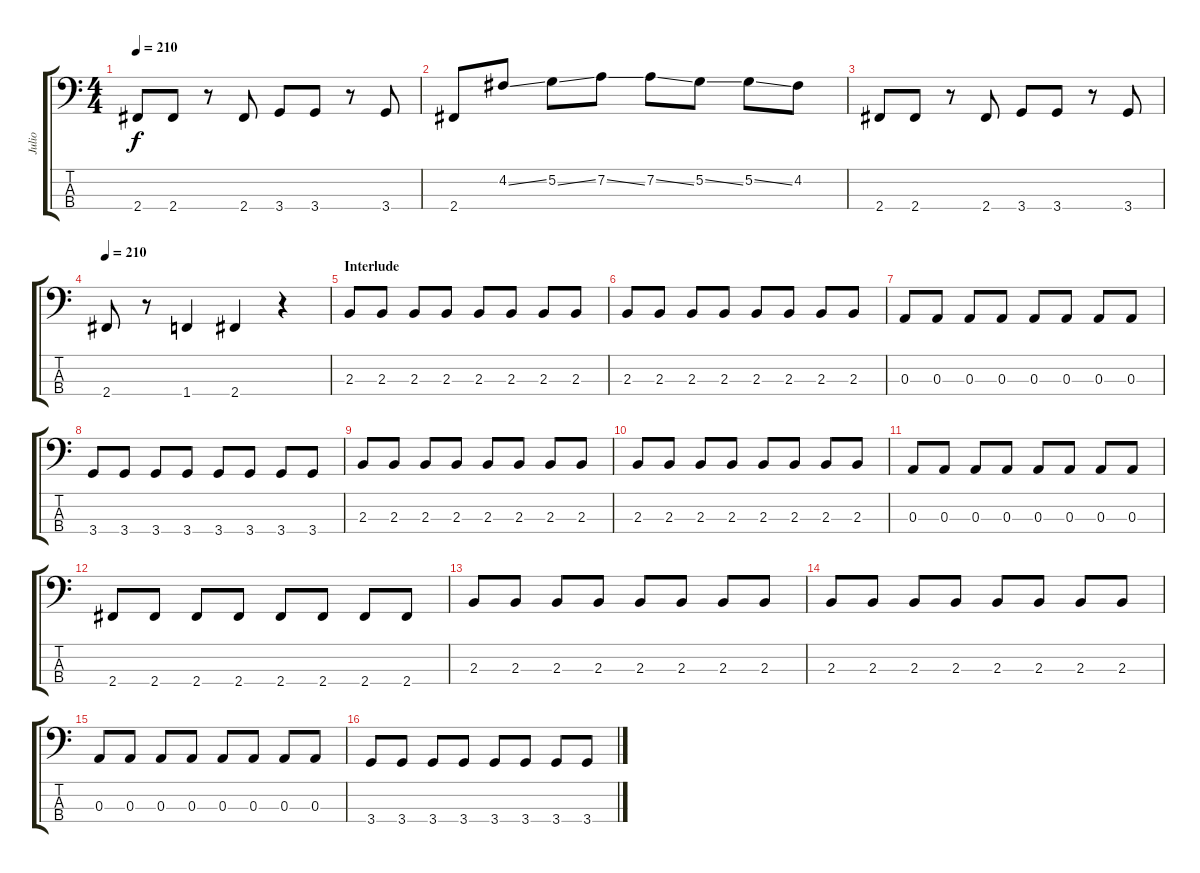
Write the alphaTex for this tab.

\track ("Julio" "Julio") {instrument electricbassfinger}
\staff {score tabs}
\tuning (G2 D2 A1 E1) {hide}
\ts (4 4)
\tempo 210
\clef f4
\ks c
2.4.8{dy f} 2.4.8 r.8 2.4.8 3.4.8 3.4.8 r.8 3.4.8 |
2.4.8 4.2{ss}.8 5.2{ss}.8 7.2{ss}.8 7.2{ss}.8 5.2{ss}.8 5.2{ss}.8 4.2.8 |
2.4.8 2.4.8 r.8 2.4.8 3.4.8 3.4.8 r.8 3.4.8 |
\tempo 210
2.4.8 r.8 1.4.4 2.4.4 r.4 |
\section ("" "Interlude")
2.3.8 2.3.8 2.3.8 2.3.8 2.3.8 2.3.8 2.3.8 2.3.8 |
2.3.8 2.3.8 2.3.8 2.3.8 2.3.8 2.3.8 2.3.8 2.3.8 |
0.3.8 0.3.8 0.3.8 0.3.8 0.3.8 0.3.8 0.3.8 0.3.8 |
3.4.8 3.4.8 3.4.8 3.4.8 3.4.8 3.4.8 3.4.8 3.4.8 |
2.3.8 2.3.8 2.3.8 2.3.8 2.3.8 2.3.8 2.3.8 2.3.8 |
2.3.8 2.3.8 2.3.8 2.3.8 2.3.8 2.3.8 2.3.8 2.3.8 |
0.3.8 0.3.8 0.3.8 0.3.8 0.3.8 0.3.8 0.3.8 0.3.8 |
2.4.8 2.4.8 2.4.8 2.4.8 2.4.8 2.4.8 2.4.8 2.4.8 |
2.3.8 2.3.8 2.3.8 2.3.8 2.3.8 2.3.8 2.3.8 2.3.8 |
2.3.8 2.3.8 2.3.8 2.3.8 2.3.8 2.3.8 2.3.8 2.3.8 |
0.3.8 0.3.8 0.3.8 0.3.8 0.3.8 0.3.8 0.3.8 0.3.8 |
3.4.8 3.4.8 3.4.8 3.4.8 3.4.8 3.4.8 3.4.8 3.4.8
